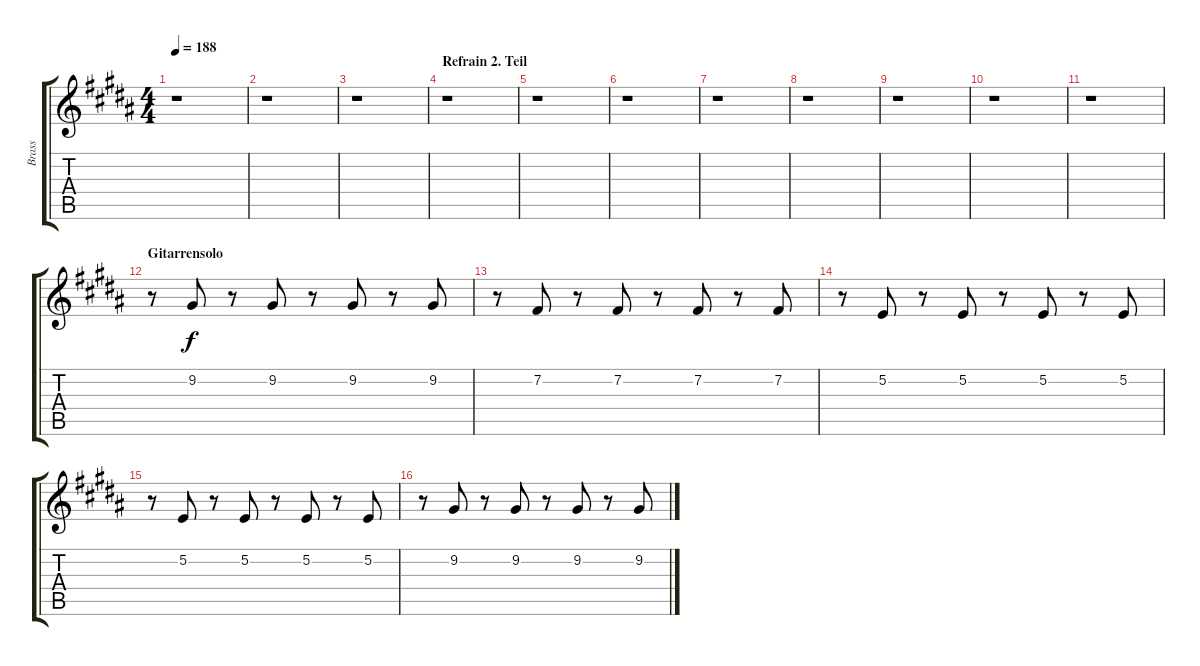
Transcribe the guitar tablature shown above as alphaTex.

\track ("Brass" "Brass") {instrument brasssection}
\staff {score tabs}
\tuning (E4 B3 G3 D3 A2 E2) {hide}
\ts (4 4)
\tempo 188
\clef g2
\ks b
r.1{dy f} |
r.1 |
r.1 |
\section ("" "Refrain 2. Teil")
r.1 |
r.1 |
r.1 |
r.1 |
r.1 |
r.1 |
r.1 |
r.1 |
\section ("" "Gitarrensolo")
r.8 9.2.8 r.8 9.2.8 r.8 9.2.8 r.8 9.2.8 |
r.8 7.2.8 r.8 7.2.8 r.8 7.2.8 r.8 7.2.8 |
r.8 5.2.8 r.8 5.2.8 r.8 5.2.8 r.8 5.2.8 |
r.8 5.2.8 r.8 5.2.8 r.8 5.2.8 r.8 5.2.8 |
r.8 9.2.8 r.8 9.2.8 r.8 9.2.8 r.8 9.2.8
